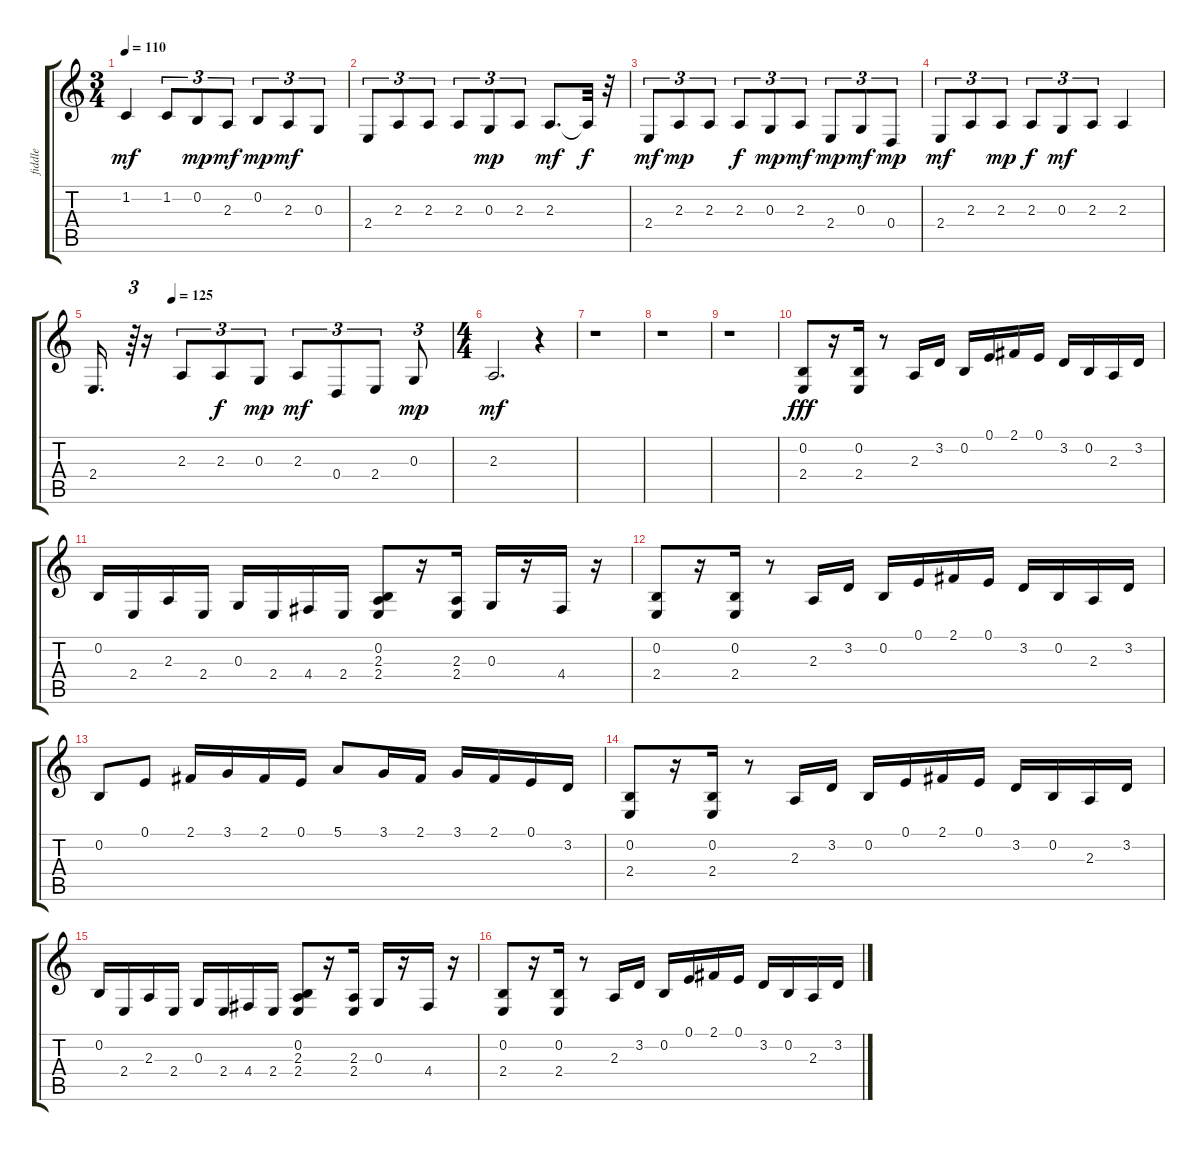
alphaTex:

\track ("fiddle" "fiddle") {instrument tenorsax}
\staff {score tabs}
\tuning (E4 B3 G3 D3 A2 E2) {hide}
\ts (3 4)
\tempo 110
\clef g2
\ks c
1.2.4{dy mf} 1.2.8{tu (3 2)} 0.2.8{tu (3 2) dy mp} 2.3.8{tu (3 2) dy mf} 0.2.8{tu (3 2) dy mp} 2.3.8{tu (3 2) dy mf} 0.3.8{tu (3 2)} |
2.4.8{tu (3 2)} 2.3.8{tu (3 2)} 2.3.8{tu (3 2)} 2.3.8{tu (3 2)} 0.3.8{tu (3 2) dy mp} 2.3.8{tu (3 2)} 2.3.8{d dy mf} 2.3{t}.32{dy f} r.32 |
2.4.8{tu (3 2) dy mf} 2.3.8{tu (3 2) dy mp} 2.3.8{tu (3 2)} 2.3.8{tu (3 2) dy f} 0.3.8{tu (3 2) dy mp} 2.3.8{tu (3 2) dy mf} 2.4.8{tu (3 2) dy mp} 0.3.8{tu (3 2) dy mf} 0.4.8{tu (3 2) dy mp} |
2.4.8{tu (3 2) dy mf} 2.3.8{tu (3 2)} 2.3.8{tu (3 2) dy mp} 2.3.8{tu (3 2) dy f} 0.3.8{tu (3 2) dy mf} 2.3.8{tu (3 2)} 2.3.4 |
\tempo (125 0.2222222222222222)
2.4.16{d} r.64{tu (3 2)} r.16 2.3.8{tu (3 2)} 2.3.8{tu (3 2) dy f} 0.3.8{tu (3 2) dy mp} 2.3.8{tu (3 2) dy mf} 0.4.8{tu (3 2)} 2.4.8{tu (3 2)} 0.3.8{tu (3 2) dy mp} |
\ts (4 4)
2.3.2{d dy mf} r.4 |
r.1 |
r.1 |
r.1 |
(0.2 2.4).8{dy fff volume 12} r.16 (0.2 2.4).16 r.8 2.3.16 3.2.16 0.2.16 0.1.16 2.1.16 0.1.16 3.2.16 0.2.16 2.3.16 3.2.16 |
0.2.16 2.4.16 2.3.16 2.4.16 0.3.16 2.4.16 4.4.16 2.4.16 (0.2 2.3 2.4).8 r.16 (2.3 2.4).16 0.3.16 r.16 4.4.16 r.16 |
(0.2 2.4).8 r.16 (0.2 2.4).16 r.8 2.3.16 3.2.16 0.2.16 0.1.16 2.1.16 0.1.16 3.2.16 0.2.16 2.3.16 3.2.16 |
0.2.8 0.1.8 2.1.16 3.1.16 2.1.16 0.1.16 5.1.8 3.1.16 2.1.16 3.1.16 2.1.16 0.1.16 3.2.16 |
(0.2 2.4).8 r.16 (0.2 2.4).16 r.8 2.3.16 3.2.16 0.2.16 0.1.16 2.1.16 0.1.16 3.2.16 0.2.16 2.3.16 3.2.16 |
0.2.16 2.4.16 2.3.16 2.4.16 0.3.16 2.4.16 4.4.16 2.4.16 (0.2 2.3 2.4).8 r.16 (2.3 2.4).16 0.3.16 r.16 4.4.16 r.16 |
(0.2 2.4).8 r.16 (0.2 2.4).16 r.8 2.3.16 3.2.16 0.2.16 0.1.16 2.1.16 0.1.16 3.2.16 0.2.16 2.3.16 3.2.16
